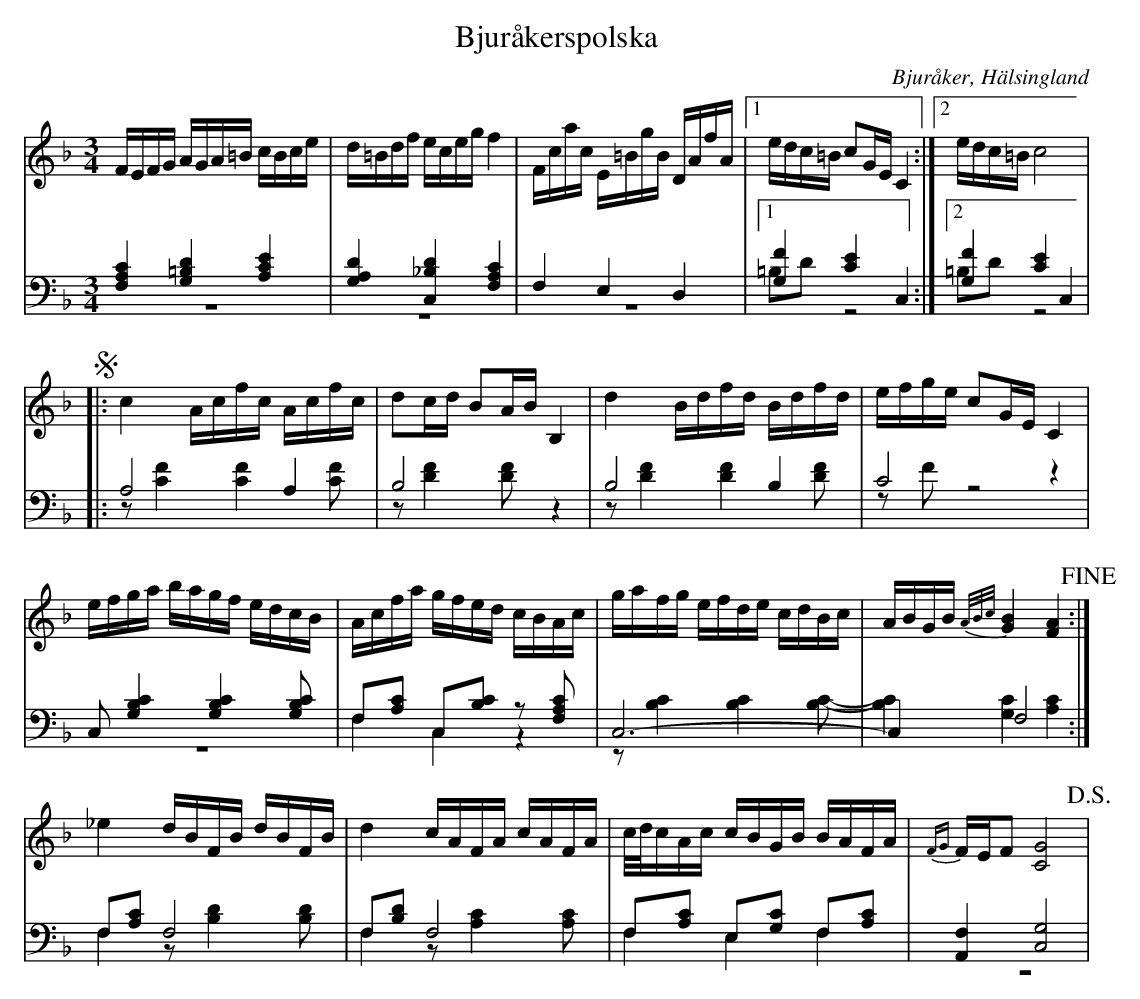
X:1
T: Bjuråkerspolska
O: Bjuråker, Hälsingland
M: 3/4
L: 1/16
K: F
V:1
V:2
V:3 merge
V:1
FEFG AGA=B cBce|d=Bdf eceg f4|Fcac E=BgB DAfA|1 edc=B c2GE C4:|2 edc=B c8 |
!segno! |:c4 Acfc Acfc|d2cd B2AB B,4|d4 Bdfd Bdfd|efge c2GE C4|
efga bagf edcB|Acfa gfed cBAc|gafg efde cdBc|ABGB {A/B/c/}[G4B4] [F4A4] !fine!:|
_e4 dBFB dBFB|d4 cAFA cAFA|c/d/cAc cBGB BAFA|{FG}FEF2 [C8G8] !D.S.!|
V:2 clef=bass
[F,4A,4C4] [G,4=B,4D4] [A,4C4E4]|[G,4A,4D4] [C,4_B,4D4] [F,4A,4C4]|F,4 E,4 D,4|1 [G,4F4] [C4E4] C,4:|2 [G,4F4] [C4E4] C,4 |
|:A,8 A,4|B,8 z4|B,8  B,4|C8 z4|
C,2 [G,4B,4C4] [G,4B,4C4] [G,2B,2C2]|F,2[A,2C2] C,2[B,2C2] z2 [F,2A,2C2]|C,12-|C,4 F,8:|
F,2[A,2C2] F,8|F,2[B,2D2] F,8|F,2[A,2C2] E,2[G,2C2] F,2[A,2C2]|[A,,4F,4] [C,8G,8] |
V:3 clef=bass
z12|z12|z12|1 =B,2D2 z8:|2 =B,2D2 z8|
|:z2 [C4F4] [C4F4] [C2F2]|z2 [D4F4] [D2F2] z4|z2 [D4F4] [D4F4] [D2F2]|z2 F2 z8|
z12|F,4 C,4 z4|z2 [B,4C4] [B,4C4] [B,2C2]-|[B,4C4] [G,4C4] [A,4C4]:|
F,4 z2 [B,4D4] [B,2D2]|F,4 z2 [A,4C4] [A,2C2]|F,4 E,4 F,4|z12|
